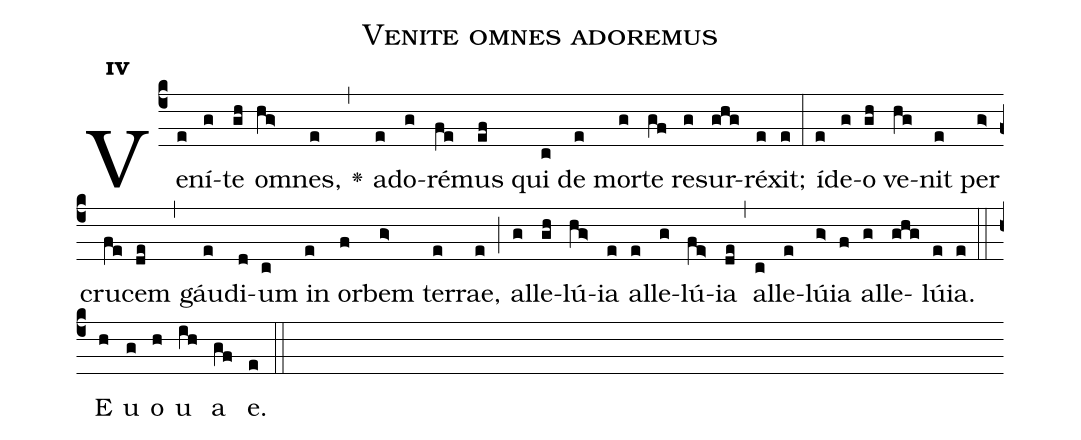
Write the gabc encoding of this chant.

name:Venite omnes adoremus;
office-part:Antiphona;
mode:4;
%%
initial-style: 1;
name: Venite omnes adoremus;
book: Calithes.it;
occasion: Tempore Paschali Dominica II-VI;
office-part: Officium Lectionis Ant C;
user-notes: ;
commentary: ;
annotation: 4e;
centering-scheme: english;
fontsize: 12;
font: OFLSortsMillGoudy;
height: 11;
width: 4.5;
%%
(c4)Ve(e)ní(g)te(gh) om(hg>)nes,(e) <v>\greheightstar</v>(,) a(e)do(g)ré(fe)mus(ef) qui(c) de(e) mor(g)te(gf) re(g)sur(ghg)ré(e)xit;(e) (:) íd(e)e(g)o(gh) ve(hg)nit(e) per(g>) cru(fe)cem(de) (,) gáu(e)di(d)um(c) in(e) or(f)bem(g>) ter(e)rae,(e) (;) al(g)le(gh)lú(hg>)ia(e) al(e)le(g)lú(fe>)ia(de) (,) al(c)le(e)lú(g>)ia(f) al(g)le(ghg)lú(e)ia.(e) (::) E(h) u(g) o(h) u(ih) a(gf) e.(e) (::)
